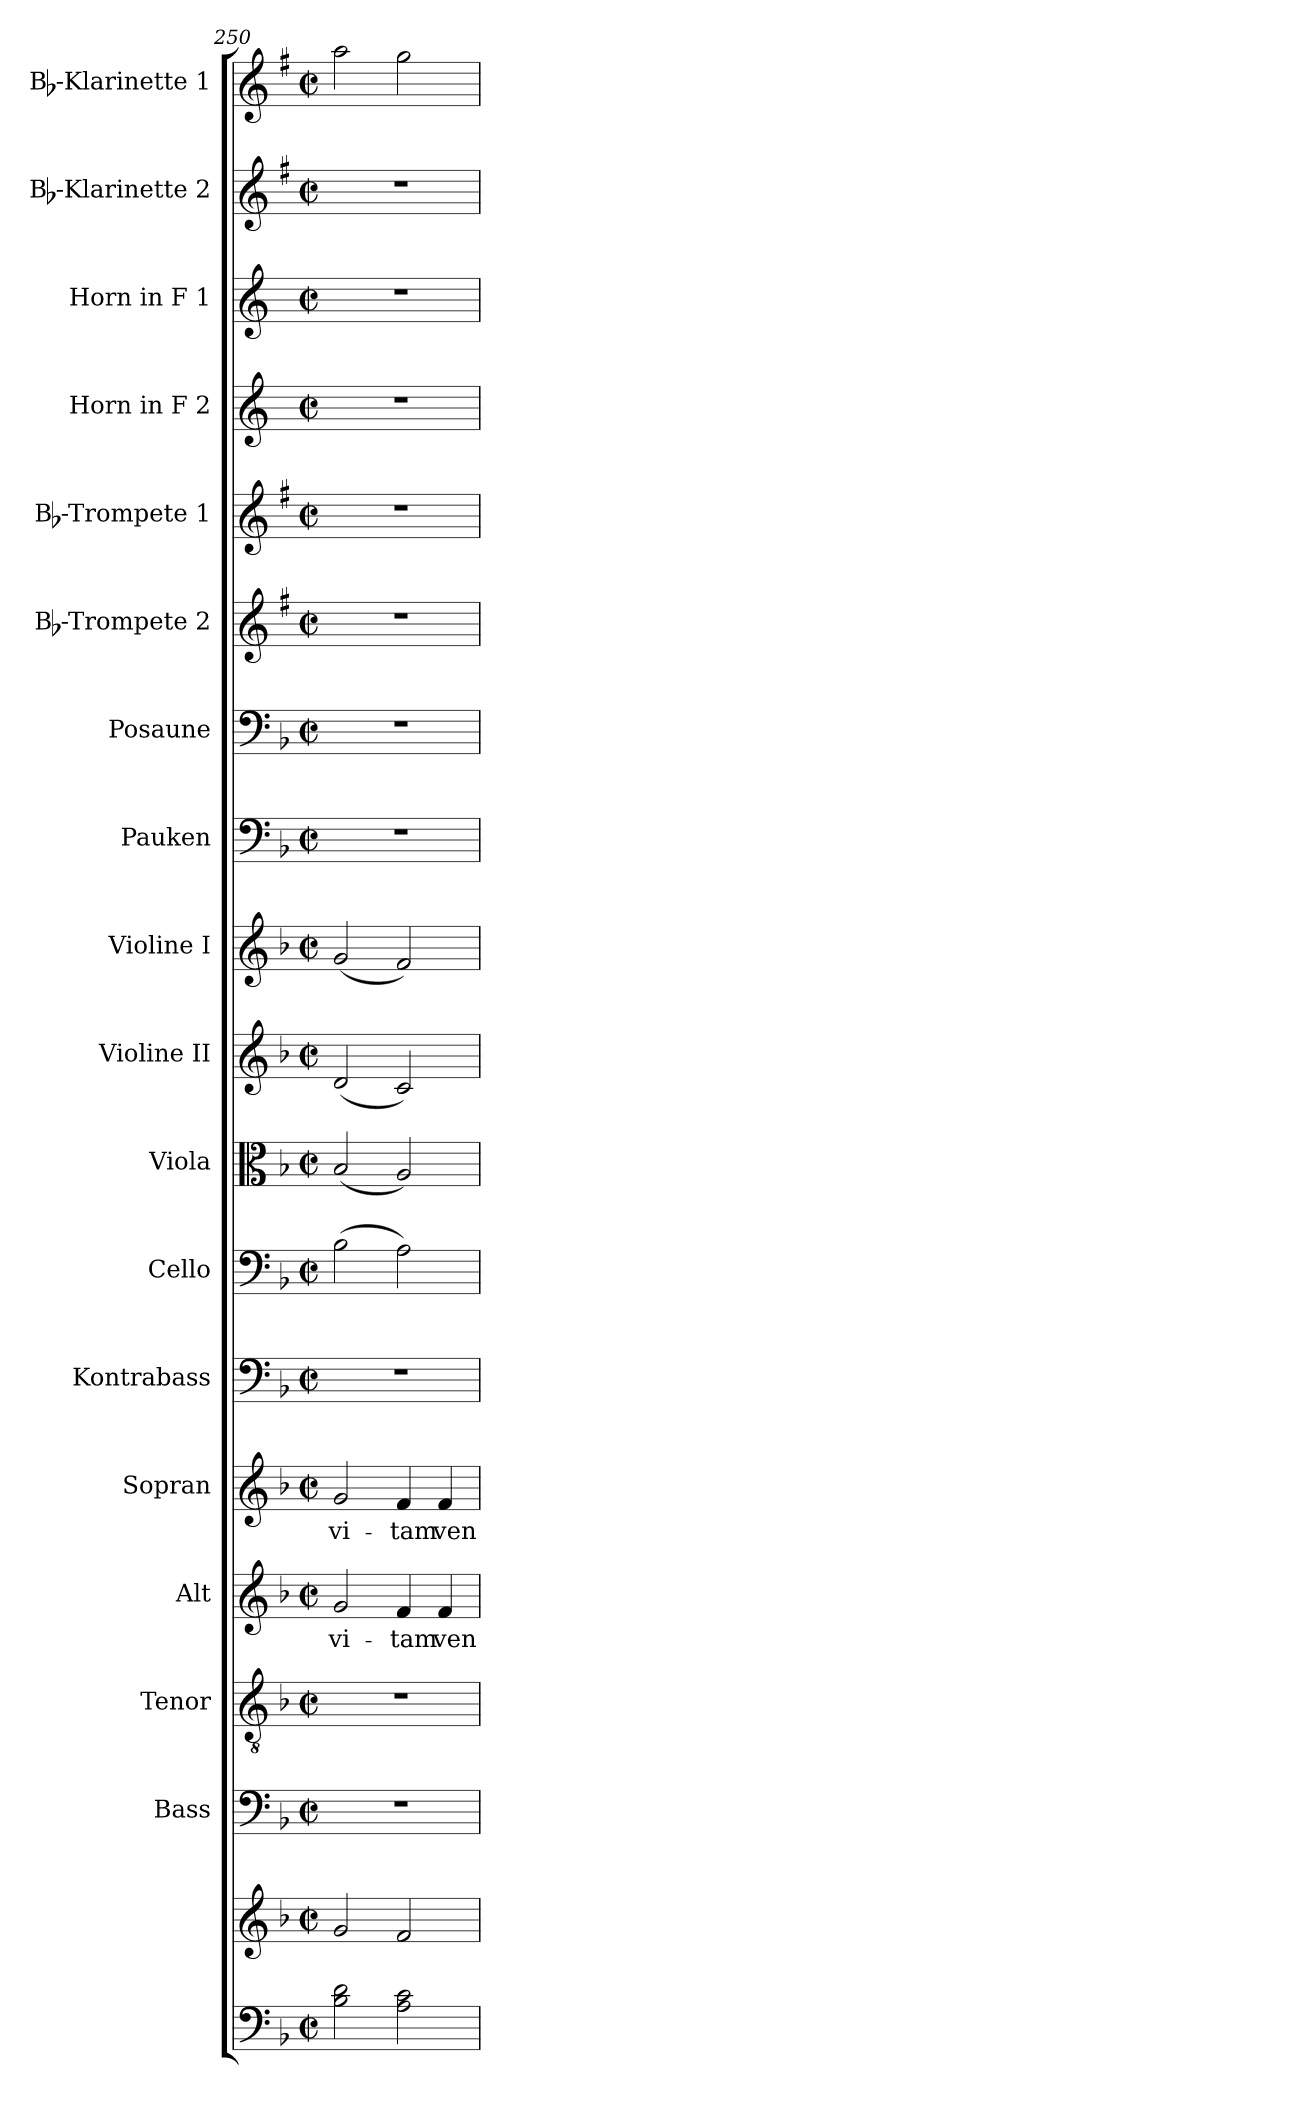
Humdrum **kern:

**kern	**kern	**kern	**kern	**kern	**text	**kern	**text	**kern	**kern	**kern	**kern	**kern	**kern	**kern	**kern	**kern	**kern	**kern	**kern	**kern
*part18	*part18	*part17	*part16	*part15	*part15	*part14	*part14	*part13	*part12	*part11	*part10	*part9	*part8	*part7	*part6	*part5	*part4	*part3	*part2	*part1
*staff19	*staff18	*staff17	*staff16	*staff15	*staff15	*staff14	*staff14	*staff13	*staff12	*staff11	*staff10	*staff9	*staff8	*staff7	*staff6	*staff5	*staff4	*staff3	*staff2	*staff1
*	*	*I"Bass	*I"Tenor	*I"Alt	*	*I"Sopran	*	*I"Kontrabass	*I"Cello	*I"Viola	*I"Violine II	*I"Violine I	*I"Pauken	*I"Posaune	*I"Bb-Trompete 2	*I"Bb-Trompete 1	*I"Horn in F 2	*I"Horn in F 1	*I"Bb-Klarinette 2	*I"Bb-Klarinette 1
*	*	*I'B.	*I'T.	*I'A.	*	*I'S.	*	*I'Kb.	*	*I'Vla.	*I'Vl. II	*I'Vl. I	*I'Pk.	*I'Pos.	*I'Bb Trp. 2	*I'Bb Trp. 1	*	*	*I'Bb Kl. 2	*I'Bb Kl. 1
*clefF4	*clefG2	*clefF4	*clefGv2	*clefG2	*	*clefG2	*	*clefF4	*clefF4	*clefC3	*clefG2	*clefG2	*clefF4	*clefF4	*clefG2	*clefG2	*clefG2	*clefG2	*clefG2	*clefG2
*	*	*	*	*	*	*	*	*ITrd7c12	*	*	*	*	*	*	*ITrd1c2	*ITrd1c2	*ITrd4c7	*ITrd4c7	*ITrd1c2	*ITrd1c2
*k[b-]	*k[b-]	*k[b-]	*k[b-]	*k[b-]	*	*k[b-]	*	*k[b-]	*k[b-]	*k[b-]	*k[b-]	*k[b-]	*k[b-]	*k[b-]	*k[b-]	*k[b-]	*k[b-]	*k[b-]	*k[b-]	*k[b-]
*F:	*F:	*F:	*F:	*F:	*	*F:	*	*F:	*F:	*F:	*F:	*F:	*F:	*F:	*F:	*F:	*F:	*F:	*F:	*F:
*M2/2	*M2/2	*M2/2	*M2/2	*M2/2	*	*M2/2	*	*M2/2	*M2/2	*M2/2	*M2/2	*M2/2	*M2/2	*M2/2	*M2/2	*M2/2	*M2/2	*M2/2	*M2/2	*M2/2
*met(c|)	*met(c|)	*met(c|)	*met(c|)	*met(c|)	*	*met(c|)	*	*met(c|)	*met(c|)	*met(c|)	*met(c|)	*met(c|)	*met(c|)	*met(c|)	*met(c|)	*met(c|)	*met(c|)	*met(c|)	*met(c|)	*met(c|)
=250	=250	=250	=250	=250	=250	=250	=250	=250	=250	=250	=250	=250	=250	=250	=250	=250	=250	=250	=250	=250
!	!	!	!	!	!LO:LY:b	!	!LO:LY:b	!	!	!	!	!	!	!	!	!	!	!	!	!
2B-\ 2d\	2g/	1r	1r	2g/	vi-	2g/	vi-	1r	(>2B-\	(<2B-/	(<2d/	(<2g/	1r	1r	1r	1r	1r	1r	1r	2gg\
!	!	!	!	!	!LO:LY:b	!	!LO:LY:b	!	!	!	!	!	!	!	!	!	!	!	!	!
2A\ 2c\	2f/	.	.	4f/	-tam	4f/	-tam	.	2A\)	2A/)	2c/)	2f/)	.	.	.	.	.	.	.	2ff\
!	!	!	!	!	!LO:LY:b	!	!LO:LY:b	!	!	!	!	!	!	!	!	!	!	!	!	!
.	.	.	.	4f/	ven-	4f/	ven-	.	.	.	.	.	.	.	.	.	.	.	.	.
=	=	=	=	=	=	=	=	=	=	=	=	=	=	=	=	=	=	=	=	=
*-	*-	*-	*-	*-	*-	*-	*-	*-	*-	*-	*-	*-	*-	*-	*-	*-	*-	*-	*-	*-
